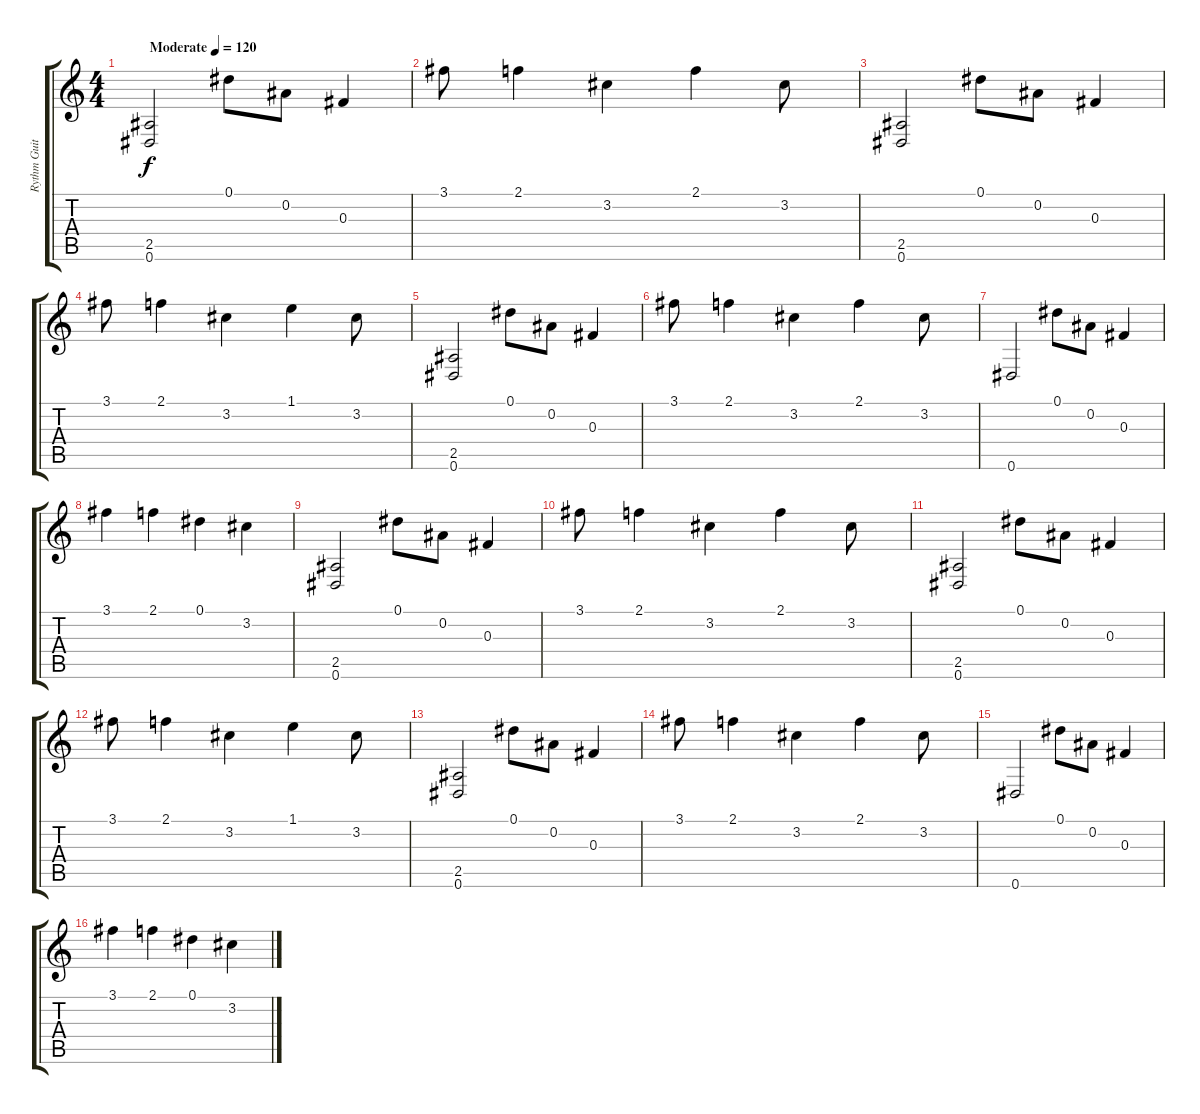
\track ("Rythm Guitar" "Rythm Guit") {instrument acousticguitarsteel}
\staff {score tabs}
\tuning (Eb4 Bb3 Gb3 Db3 Ab2 Eb2) {hide}
\ts (4 4)
\tempo (120 "Moderate")
\clef g2
\ks c
(2.5 0.6).2{dy f instrument acousticguitarsteel} 0.1.8 0.2.8 0.3.4 |
3.1.8 2.1.4 3.2.4 2.1.4 3.2.8 |
(2.5 0.6).2 0.1.8 0.2.8 0.3.4 |
3.1.8 2.1.4 3.2.4 1.1.4 3.2.8 |
(2.5 0.6).2 0.1.8 0.2.8 0.3.4 |
3.1.8 2.1.4 3.2.4 2.1.4 3.2.8 |
0.6.2 0.1.8 0.2.8 0.3.4 |
3.1.4 2.1.4 0.1.4 3.2.4 |
(2.5 0.6).2 0.1.8 0.2.8 0.3.4 |
3.1.8 2.1.4 3.2.4 2.1.4 3.2.8 |
(2.5 0.6).2 0.1.8 0.2.8 0.3.4 |
3.1.8 2.1.4 3.2.4 1.1.4 3.2.8 |
(2.5 0.6).2 0.1.8 0.2.8 0.3.4 |
3.1.8 2.1.4 3.2.4 2.1.4 3.2.8 |
0.6.2 0.1.8 0.2.8 0.3.4 |
3.1.4 2.1.4 0.1.4 3.2.4
